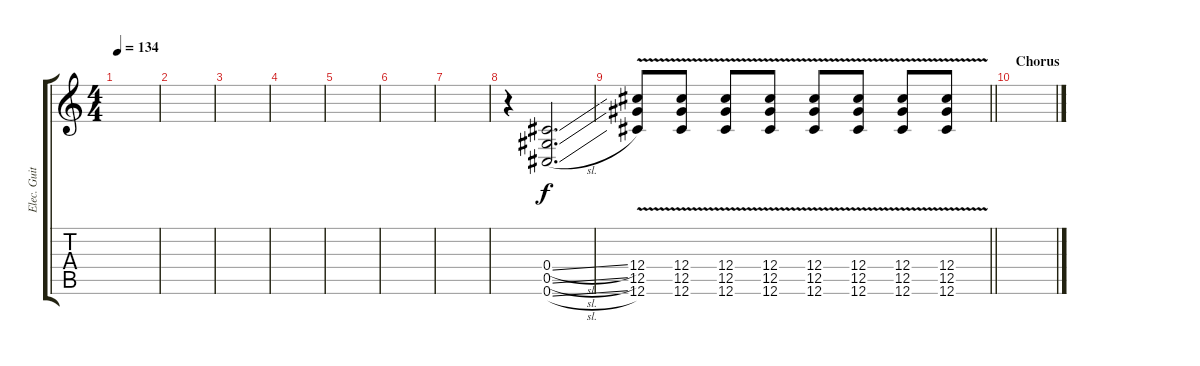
\track ("Elec. Guitar - Lead (Mike Turner)" "Elec. Guit") {instrument electricguitarjazz}
\staff {score tabs}
\tuning (Eb4 Bb3 Gb3 Db3 Ab2 Db2) {hide}
\ts (4 4)
\tempo 134
\clef g2
\ks c
|
|
|
|
|
|
|
r.4{instrument overdrivenguitar} (0.4{sl} 0.5{sl} 0.6{sl}).2{d} |
\barLineRight lightlight
(12.4{v} 12.5{v} 12.6{v}).8 (12.4{v} 12.5{v} 12.6{v}).8 (12.4{v} 12.5{v} 12.6{v}).8 (12.4{v} 12.5{v} 12.6{v}).8 (12.4{v} 12.5{v} 12.6{v}).8 (12.4{v} 12.5{v} 12.6{v}).8 (12.4{v} 12.5{v} 12.6{v}).8 (12.4{v} 12.5{v} 12.6{v}).8 |
\section ("" "Chorus")
